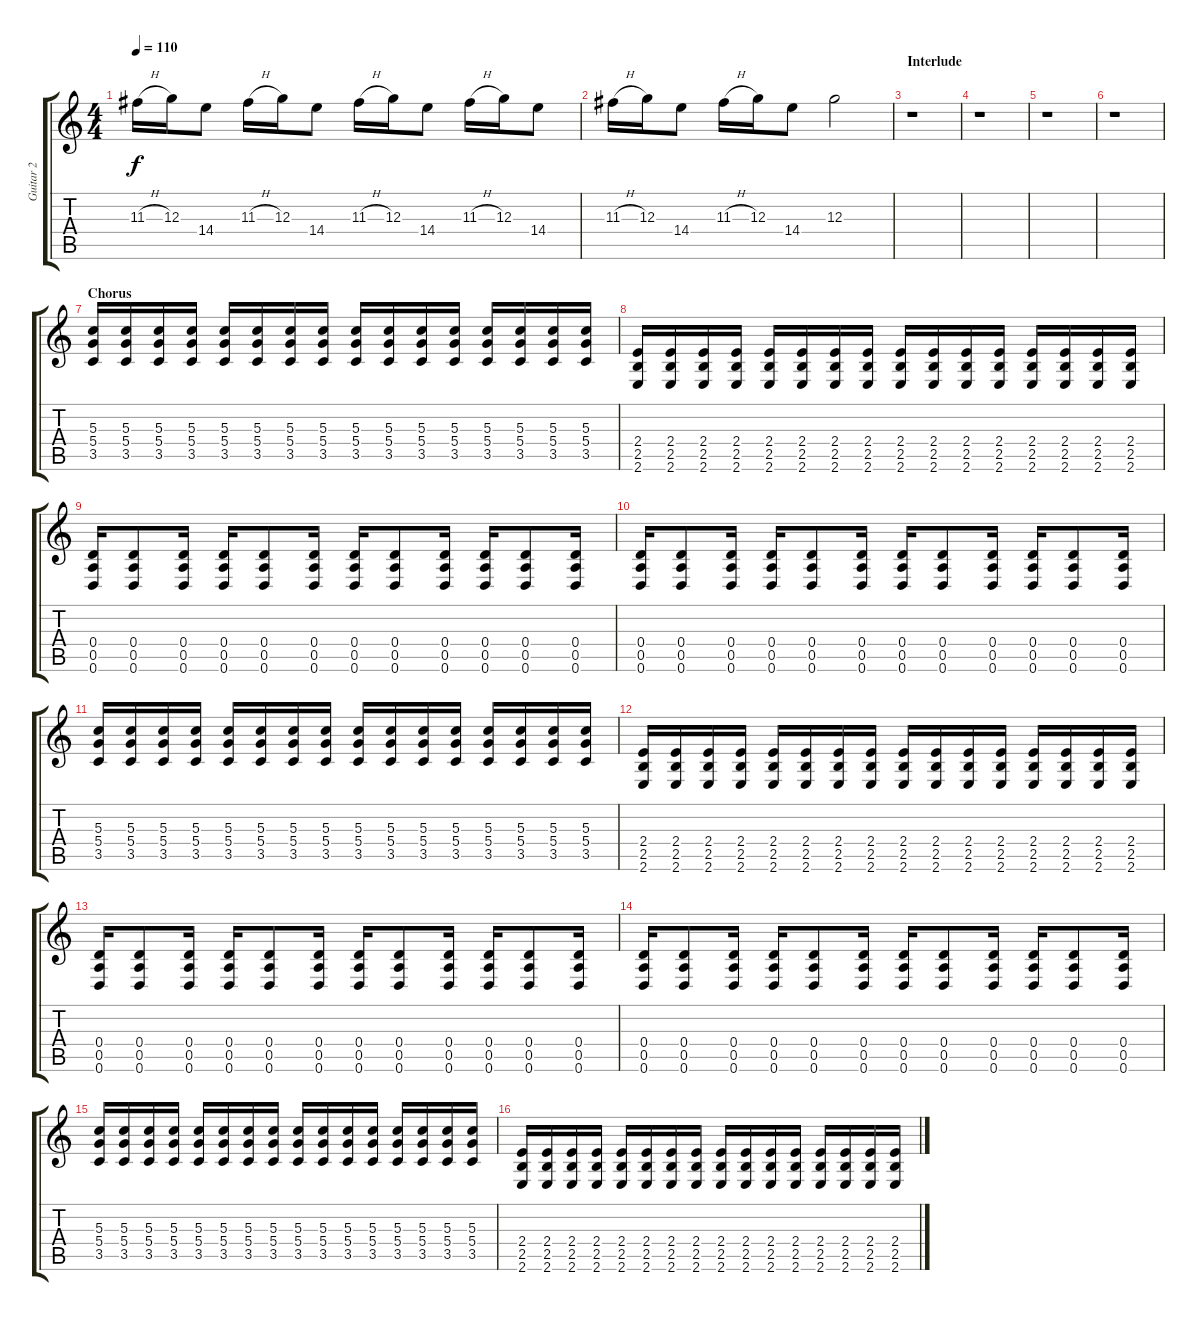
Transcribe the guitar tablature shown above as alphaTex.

\track ("Guitar 2" "Guitar 2") {instrument acousticguitarnylon}
\staff {score tabs}
\tuning (E4 B3 G3 D3 A2 D2) {hide}
\ts (4 4)
\tempo 110
\clef g2
\ks c
11.3{h}.16{dy f instrument distortionguitar} 12.3.16 14.4.8 11.3{h}.16 12.3.16 14.4.8 11.3{h}.16 12.3.16 14.4.8 11.3{h}.16 12.3.16 14.4.8 |
11.3{h}.16{instrument distortionguitar} 12.3.16 14.4.8 11.3{h}.16 12.3.16 14.4.8 12.3.2 |
\section ("" "Interlude")
r.1 |
r.1 |
r.1 |
r.1 |
\section ("" "Chorus")
(5.3 5.4 3.5).16{instrument distortionguitar} (5.3 5.4 3.5).16 (5.3 5.4 3.5).16 (5.3 5.4 3.5).16 (5.3 5.4 3.5).16 (5.3 5.4 3.5).16 (5.3 5.4 3.5).16 (5.3 5.4 3.5).16 (5.3 5.4 3.5).16 (5.3 5.4 3.5).16 (5.3 5.4 3.5).16 (5.3 5.4 3.5).16 (5.3 5.4 3.5).16 (5.3 5.4 3.5).16 (5.3 5.4 3.5).16 (5.3 5.4 3.5).16 |
(2.4 2.5 2.6).16{instrument distortionguitar} (2.4 2.5 2.6).16 (2.4 2.5 2.6).16 (2.4 2.5 2.6).16 (2.4 2.5 2.6).16 (2.4 2.5 2.6).16 (2.4 2.5 2.6).16 (2.4 2.5 2.6).16 (2.4 2.5 2.6).16 (2.4 2.5 2.6).16 (2.4 2.5 2.6).16 (2.4 2.5 2.6).16 (2.4 2.5 2.6).16 (2.4 2.5 2.6).16 (2.4 2.5 2.6).16 (2.4 2.5 2.6).16 |
(0.4 0.5 0.6).16{instrument distortionguitar} (0.4 0.5 0.6).8 (0.4 0.5 0.6).16 (0.4 0.5 0.6).16 (0.4 0.5 0.6).8 (0.4 0.5 0.6).16 (0.4 0.5 0.6).16 (0.4 0.5 0.6).8 (0.4 0.5 0.6).16 (0.4 0.5 0.6).16 (0.4 0.5 0.6).8 (0.4 0.5 0.6).16 |
(0.4 0.5 0.6).16{instrument distortionguitar} (0.4 0.5 0.6).8 (0.4 0.5 0.6).16 (0.4 0.5 0.6).16 (0.4 0.5 0.6).8 (0.4 0.5 0.6).16 (0.4 0.5 0.6).16 (0.4 0.5 0.6).8 (0.4 0.5 0.6).16 (0.4 0.5 0.6).16 (0.4 0.5 0.6).8 (0.4 0.5 0.6).16 |
(5.3 5.4 3.5).16{instrument distortionguitar} (5.3 5.4 3.5).16 (5.3 5.4 3.5).16 (5.3 5.4 3.5).16 (5.3 5.4 3.5).16 (5.3 5.4 3.5).16 (5.3 5.4 3.5).16 (5.3 5.4 3.5).16 (5.3 5.4 3.5).16 (5.3 5.4 3.5).16 (5.3 5.4 3.5).16 (5.3 5.4 3.5).16 (5.3 5.4 3.5).16 (5.3 5.4 3.5).16 (5.3 5.4 3.5).16 (5.3 5.4 3.5).16 |
(2.4 2.5 2.6).16{instrument distortionguitar} (2.4 2.5 2.6).16 (2.4 2.5 2.6).16 (2.4 2.5 2.6).16 (2.4 2.5 2.6).16 (2.4 2.5 2.6).16 (2.4 2.5 2.6).16 (2.4 2.5 2.6).16 (2.4 2.5 2.6).16 (2.4 2.5 2.6).16 (2.4 2.5 2.6).16 (2.4 2.5 2.6).16 (2.4 2.5 2.6).16 (2.4 2.5 2.6).16 (2.4 2.5 2.6).16 (2.4 2.5 2.6).16 |
(0.4 0.5 0.6).16{instrument distortionguitar} (0.4 0.5 0.6).8 (0.4 0.5 0.6).16 (0.4 0.5 0.6).16 (0.4 0.5 0.6).8 (0.4 0.5 0.6).16 (0.4 0.5 0.6).16 (0.4 0.5 0.6).8 (0.4 0.5 0.6).16 (0.4 0.5 0.6).16 (0.4 0.5 0.6).8 (0.4 0.5 0.6).16 |
(0.4 0.5 0.6).16{instrument distortionguitar} (0.4 0.5 0.6).8 (0.4 0.5 0.6).16 (0.4 0.5 0.6).16 (0.4 0.5 0.6).8 (0.4 0.5 0.6).16 (0.4 0.5 0.6).16 (0.4 0.5 0.6).8 (0.4 0.5 0.6).16 (0.4 0.5 0.6).16 (0.4 0.5 0.6).8 (0.4 0.5 0.6).16 |
(5.3 5.4 3.5).16{instrument distortionguitar} (5.3 5.4 3.5).16 (5.3 5.4 3.5).16 (5.3 5.4 3.5).16 (5.3 5.4 3.5).16 (5.3 5.4 3.5).16 (5.3 5.4 3.5).16 (5.3 5.4 3.5).16 (5.3 5.4 3.5).16 (5.3 5.4 3.5).16 (5.3 5.4 3.5).16 (5.3 5.4 3.5).16 (5.3 5.4 3.5).16 (5.3 5.4 3.5).16 (5.3 5.4 3.5).16 (5.3 5.4 3.5).16 |
(2.4 2.5 2.6).16{instrument distortionguitar} (2.4 2.5 2.6).16 (2.4 2.5 2.6).16 (2.4 2.5 2.6).16 (2.4 2.5 2.6).16 (2.4 2.5 2.6).16 (2.4 2.5 2.6).16 (2.4 2.5 2.6).16 (2.4 2.5 2.6).16 (2.4 2.5 2.6).16 (2.4 2.5 2.6).16 (2.4 2.5 2.6).16 (2.4 2.5 2.6).16 (2.4 2.5 2.6).16 (2.4 2.5 2.6).16 (2.4 2.5 2.6).16
